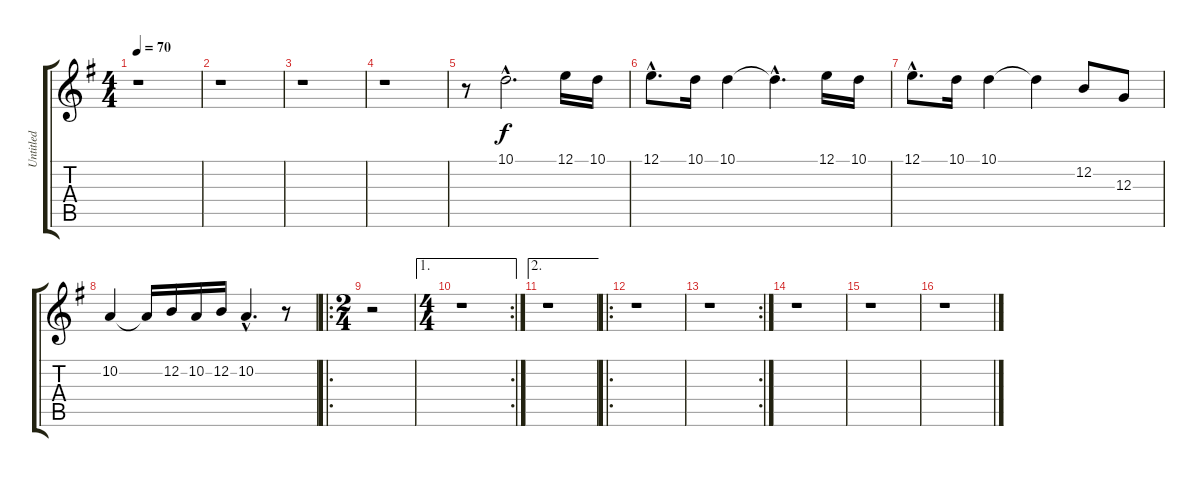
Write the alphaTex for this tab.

\track ("Untitled" "Untitled") {instrument flute}
\staff {score tabs}
\tuning (E4 B3 G3 D3 A2 E2) {hide}
\ts (4 4)
\tempo 70
\clef g2
\ks g
r.1{dy f instrument flute} |
r.1 |
r.1 |
r.1 |
r.8 10.1{hac}.2{d} 12.1.16 10.1.16 |
12.1{hac}.8{d} 10.1.16 10.1.4 10.1{hac t}.4{d} 12.1.16 10.1.16 |
12.1{hac}.8{d} 10.1.16 10.1.4 10.1{t}.4 12.2.8 12.3.8 |
10.2.4 10.2{t}.16 12.2.16 10.2.16 12.2.16 10.2{hac}.4{d} r.8 |
\ro
\ts (2 4)
r.2 |
\ae 1
\rc 2
\ts (4 4)
r.1 |
\ae 2
r.1 |
\ro
r.1 |
\rc 2
r.1 |
r.1 |
r.1 |
r.1
